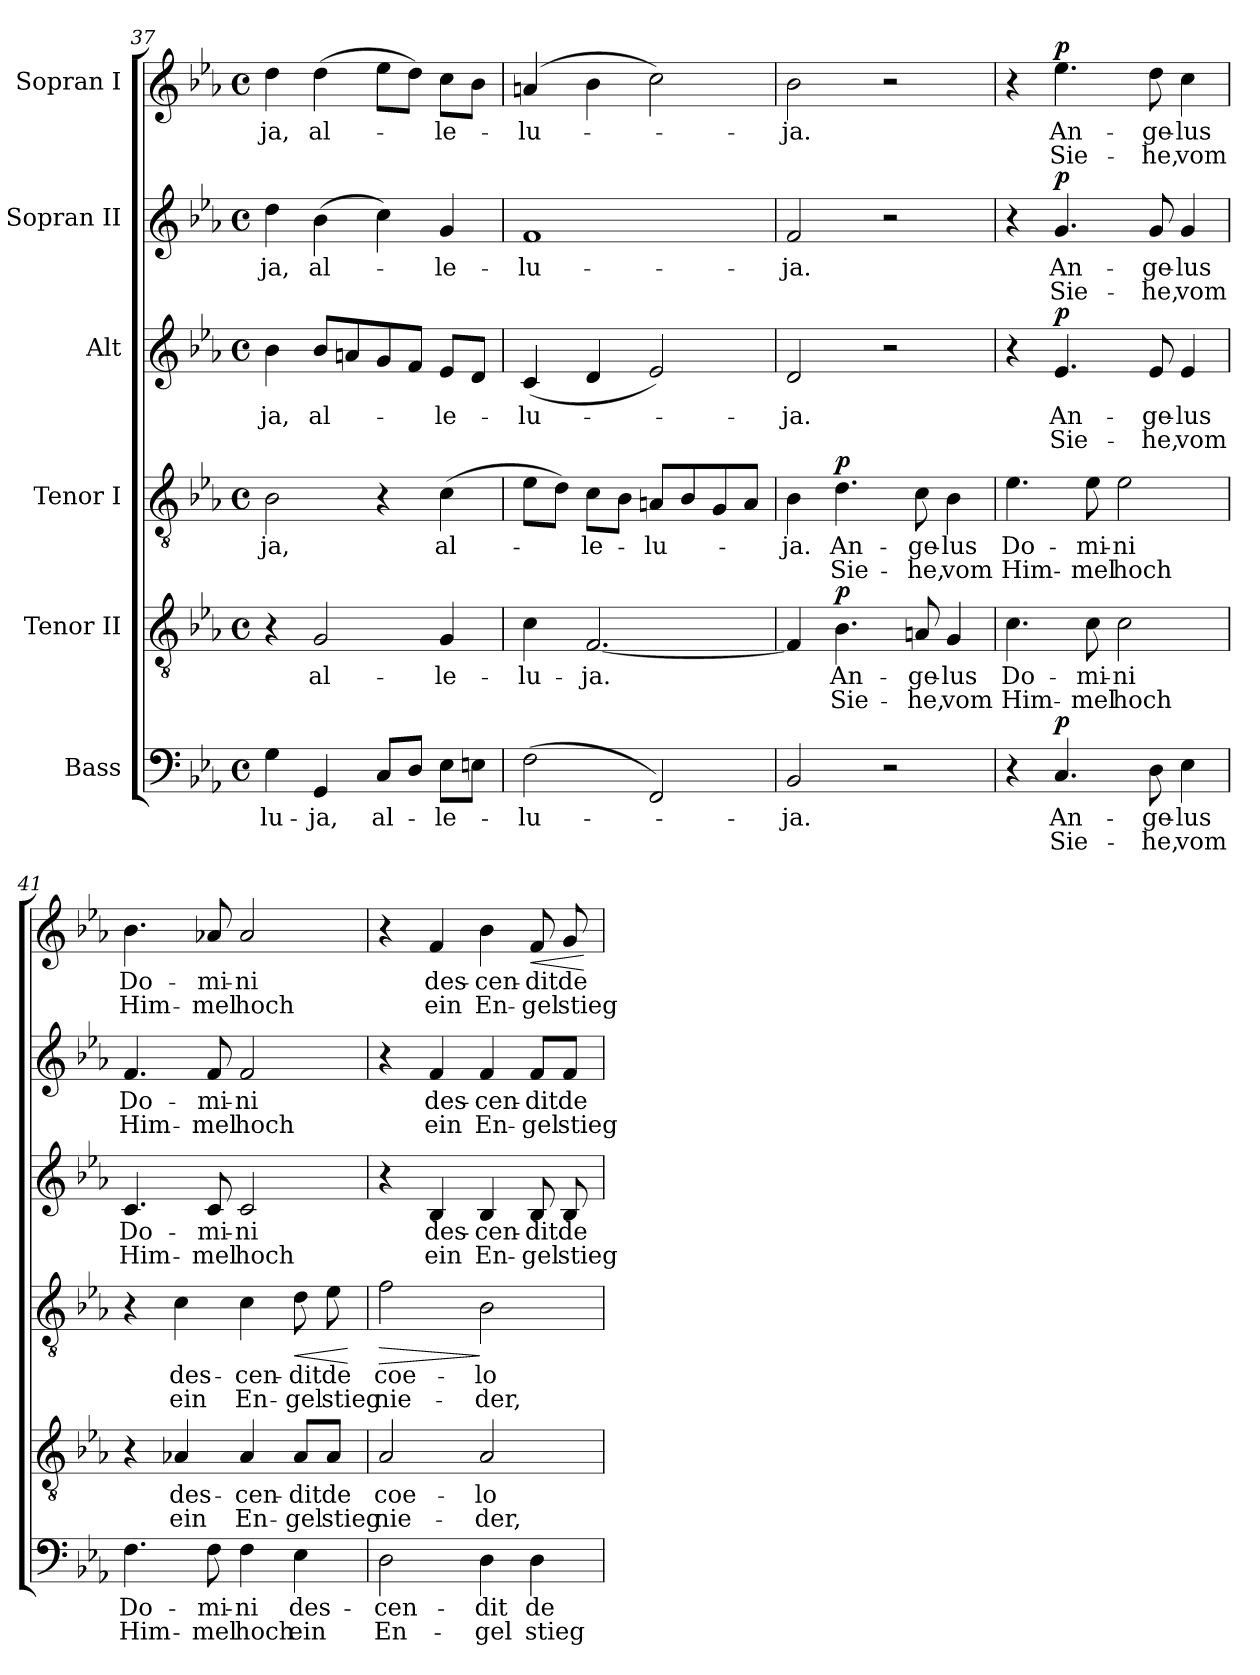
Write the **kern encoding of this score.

**kern	**text	**text	**dynam	**kern	**text	**text	**dynam	**kern	**text	**text	**dynam	**kern	**text	**text	**dynam	**kern	**text	**text	**dynam	**kern	**text	**text	**dynam
*part6	*part6	*part6	*part6	*part5	*part5	*part5	*part5	*part4	*part4	*part4	*part4	*part3	*part3	*part3	*part3	*part2	*part2	*part2	*part2	*part1	*part1	*part1	*part1
*staff6	*staff6	*staff6	*staff6	*staff5	*staff5	*staff5	*staff5	*staff4	*staff4	*staff4	*staff4	*staff3	*staff3	*staff3	*staff3	*staff2	*staff2	*staff2	*staff2	*staff1	*staff1	*staff1	*staff1
*I"Bass	*	*	*	*I"Tenor II	*	*	*	*I"Tenor I	*	*	*	*I"Alt	*	*	*	*I"Sopran II	*	*	*	*I"Sopran I	*	*	*
*clefF4	*	*	*	*clefGv2	*	*	*	*clefGv2	*	*	*	*clefG2	*	*	*	*clefG2	*	*	*	*clefG2	*	*	*
*k[b-e-a-]	*	*	*	*k[b-e-a-]	*	*	*	*k[b-e-a-]	*	*	*	*k[b-e-a-]	*	*	*	*k[b-e-a-]	*	*	*	*k[b-e-a-]	*	*	*
*E-:	*	*	*	*E-:	*	*	*	*E-:	*	*	*	*E-:	*	*	*	*E-:	*	*	*	*E-:	*	*	*
*M4/4	*	*	*	*M4/4	*	*	*	*M4/4	*	*	*	*M4/4	*	*	*	*M4/4	*	*	*	*M4/4	*	*	*
*met(c)	*	*	*	*met(c)	*	*	*	*met(c)	*	*	*	*met(c)	*	*	*	*met(c)	*	*	*	*met(c)	*	*	*
=37	=37	=37	=37	=37	=37	=37	=37	=37	=37	=37	=37	=37	=37	=37	=37	=37	=37	=37	=37	=37	=37	=37	=37
4G\	-lu-	.	.	4r	.	.	.	2B-\	-ja,	.	.	4b-\	-ja,	.	.	4dd\	-ja,	.	.	4dd\	-ja,	.	.
4GG/	-ja,	.	.	2G/	al-	.	.	.	.	.	.	8b-/L	al-	.	.	(>4b-\	al-	.	.	(>4dd\	al-	.	.
.	.	.	.	.	.	.	.	.	.	.	.	8an/	.	.	.	.	.	.	.	.	.	.	.
8C/L	al-	.	.	.	.	.	.	4r	.	.	.	8g/	.	.	.	4cc\)	.	.	.	8ee-\L	.	.	.
8D/J	.	.	.	.	.	.	.	.	.	.	.	8f/J	.	.	.	.	.	.	.	8dd\J)	.	.	.
8E-\L	-le-	.	.	4G/	-le-	.	.	(>4c\	al-	.	.	8e-/L	-le-	.	.	4g/	-le-	.	.	8cc\L	-le-	.	.
8En\J	.	.	.	.	.	.	.	.	.	.	.	8d/J	.	.	.	.	.	.	.	8b-\J	.	.	.
=38	=38	=38	=38	=38	=38	=38	=38	=38	=38	=38	=38	=38	=38	=38	=38	=38	=38	=38	=38	=38	=38	=38	=38
(>2F\	-lu-	.	.	4c\	-lu-	.	.	8e-\L	.	.	.	(4c/	-lu-	.	.	1f	-lu-	.	.	(>4an/	-lu-	.	.
.	.	.	.	.	.	.	.	8d\J)	.	.	.	.	.	.	.	.	.	.	.	.	.	.	.
.	.	.	.	[2.F/	-ja.	.	.	8c\L	-le-	.	.	4d/	.	.	.	.	.	.	.	4b-\	.	.	.
.	.	.	.	.	.	.	.	8B-\J	.	.	.	.	.	.	.	.	.	.	.	.	.	.	.
2FF/)	.	.	.	.	.	.	.	8An/L	-lu-	.	.	2e-/)	.	.	.	.	.	.	.	2cc\)	.	.	.
.	.	.	.	.	.	.	.	8B-/	.	.	.	.	.	.	.	.	.	.	.	.	.	.	.
.	.	.	.	.	.	.	.	8G/	.	.	.	.	.	.	.	.	.	.	.	.	.	.	.
.	.	.	.	.	.	.	.	8A/J	.	.	.	.	.	.	.	.	.	.	.	.	.	.	.
!!LO:LB:g=z
=39	=39	=39	=39	=39	=39	=39	=39	=39	=39	=39	=39	=39	=39	=39	=39	=39	=39	=39	=39	=39	=39	=39	=39
2BB-/	-ja.	.	.	4F/]	.	.	.	4B-\	-ja.	.	.	2d/	-ja.	.	.	2f/	-ja.	.	.	2b-\	-ja.	.	.
!	!	!	!	!	!	!	!LO:DY:a	!	!	!	!LO:DY:a	!	!	!	!	!	!	!	!	!	!	!	!
.	.	.	.	4.B-\	An-	Sie-	p	4.d\	An-	Sie-	p	.	.	.	.	.	.	.	.	.	.	.	.
2r	.	.	.	.	.	.	.	.	.	.	.	2r	.	.	.	2r	.	.	.	2r	.	.	.
.	.	.	.	8An/	-ge-	-he,	.	8c\	-ge-	-he,	.	.	.	.	.	.	.	.	.	.	.	.	.
.	.	.	.	4G/	-lus	vom	.	4B-\	-lus	vom	.	.	.	.	.	.	.	.	.	.	.	.	.
=40	=40	=40	=40	=40	=40	=40	=40	=40	=40	=40	=40	=40	=40	=40	=40	=40	=40	=40	=40	=40	=40	=40	=40
4r	.	.	.	4.c\	Do-	Him-	.	4.e-\	Do-	Him-	.	4r	.	.	.	4r	.	.	.	4r	.	.	.
!	!	!	!LO:DY:a	!	!	!	!	!	!	!	!	!	!	!	!LO:DY:a	!	!	!	!LO:DY:a	!	!	!	!LO:DY:a
4.C/	An-	Sie-	p	.	.	.	.	.	.	.	.	4.e-/	An-	Sie-	p	4.g/	An-	Sie-	p	4.ee-\	An-	Sie-	p
.	.	.	.	8c\	-mi-	-mel	.	8e-\	-mi-	-mel	.	.	.	.	.	.	.	.	.	.	.	.	.
.	.	.	.	2c\	-ni	hoch	.	2e-\	-ni	hoch	.	.	.	.	.	.	.	.	.	.	.	.	.
8D\	-ge-	-he,	.	.	.	.	.	.	.	.	.	8e-/	-ge-	-he,	.	8g/	-ge-	-he,	.	8dd\	-ge-	-he,	.
4E-\	-lus	vom	.	.	.	.	.	.	.	.	.	4e-/	-lus	vom	.	4g/	-lus	vom	.	4cc\	-lus	vom	.
=41	=41	=41	=41	=41	=41	=41	=41	=41	=41	=41	=41	=41	=41	=41	=41	=41	=41	=41	=41	=41	=41	=41	=41
4.F\	Do-	Him-	.	4r	.	.	.	4r	.	.	.	4.c/	Do-	Him-	.	4.f/	Do-	Him-	.	4.b-\	Do-	Him-	.
.	.	.	.	4A-X/	des-	ein	.	4c\	des-	ein	.	.	.	.	.	.	.	.	.	.	.	.	.
8F\	-mi-	-mel	.	.	.	.	.	.	.	.	.	8c/	-mi-	-mel	.	8f/	-mi-	-mel	.	8a-X/	-mi-	-mel	.
4F\	-ni	hoch	.	4A-/	-cen-	En-	.	4c\	-cen-	En-	.	2c/	-ni	hoch	.	2f/	-ni	hoch	.	2a-/	-ni	hoch	.
!	!	!	!	!	!	!	!	!	!	!	!LO:HP:b	!	!	!	!	!	!	!	!	!	!	!	!
4E-\	des-	ein	.	8A-/L	-dit	-gel	.	8d\	-dit	-gel	<	.	.	.	.	.	.	.	.	.	.	.	.
.	.	.	.	8A-/J	de	stieg	.	8e-\	de	stieg	.	.	.	.	.	.	.	.	.	.	.	.	.
.	.	.	.	.	.	.	.	.	.	.	[	.	.	.	.	.	.	.	.	.	.	.	.
=42	=42	=42	=42	=42	=42	=42	=42	=42	=42	=42	=42	=42	=42	=42	=42	=42	=42	=42	=42	=42	=42	=42	=42
!	!	!	!	!	!	!	!	!	!	!	!LO:HP:b	!	!	!	!	!	!	!	!	!	!	!	!
2D\	-cen-	En-	.	2A-/	coe-	nie-	.	2f\	coe-	nie-	>	4r	.	.	.	4r	.	.	.	4r	.	.	.
.	.	.	.	.	.	.	.	.	.	.	.	4B-/	des-	ein	.	4f/	des-	ein	.	4f/	des-	ein	.
4D\	-dit	-gel	.	2A-/	-lo	-der,	.	2B-\	-lo	-der,	]	4B-/	-cen-	En-	.	4f/	-cen-	En-	.	4b-\	-cen-	En-	.
!	!	!	!	!	!	!	!	!	!	!	!	!	!	!	!	!	!	!	!	!	!	!	!LO:HP:b
4D\	de	stieg	.	.	.	.	.	.	.	.	.	8B-/	-dit	-gel	.	8f/L	-dit	-gel	.	8f/	-dit	-gel	<
.	.	.	.	.	.	.	.	.	.	.	.	8B-/	de	stieg	.	8f/J	de	stieg	.	8g/	de	stieg	.
.	.	.	.	.	.	.	.	.	.	.	.	.	.	.	.	.	.	.	.	.	.	.	[
=	=	=	=	=	=	=	=	=	=	=	=	=	=	=	=	=	=	=	=	=	=	=	=
*-	*-	*-	*-	*-	*-	*-	*-	*-	*-	*-	*-	*-	*-	*-	*-	*-	*-	*-	*-	*-	*-	*-	*-
